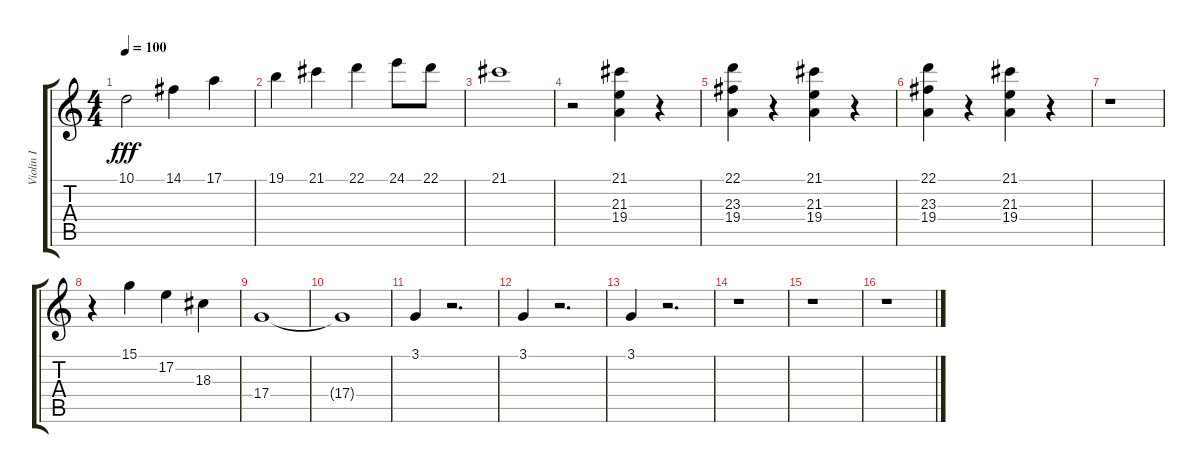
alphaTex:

\track ("Violin I" "Violin I") {instrument stringensemble1}
\staff {score tabs}
\tuning (E4 B3 G3 D3 A2 E2) {hide}
\ts (4 4)
\tempo 100
\clef g2
\ks c
10.1.2{dy fff} 14.1.4 17.1.4 |
19.1.4 21.1.4 22.1.4 24.1.8 22.1.8 |
21.1.1 |
r.2 (21.1 21.3 19.4).4 r.4 |
(22.1 23.3 19.4).4 r.4 (21.1 21.3 19.4).4 r.4 |
(22.1 23.3 19.4).4 r.4 (21.1 21.3 19.4).4 r.4 |
r.1 |
r.4 15.1.4 17.2.4 18.3.4 |
17.4.1 |
17.4{t}.1 |
3.1.4 r.2{d} |
3.1.4 r.2{d} |
3.1.4 r.2{d} |
r.1 |
r.1 |
r.1
